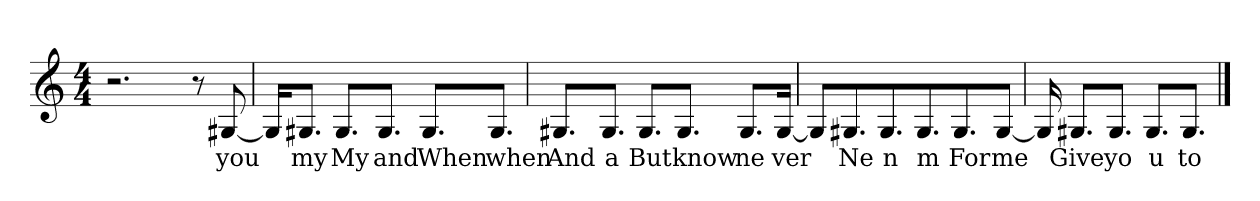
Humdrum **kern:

**kern	**text
*part1	*part1
*staff1	*staff1
*clefG2	*
*M4/4	*
=1	=1
2.r	.
8r	.
[8G#X	you
=2	=2
16G#/KL]	.
8.G#X/J	my
8.G#/L	My
8.G#/J	and
8.G#/L	When
8.G#/J	when
=3	=3
8.G#X/L	And
8.G#/J	a
8.G#/L	But
8.G#/J	know
8.G#/L	ne
[16G#/Jk	ver
=4	=4
8G#/L]	.
8.G#X/J	Ne
8.G#/L	n
8.G#/	m
8.G#/J	For
[8G#J	me
=5	=5
16G#]	.
8.G#X/L	Give
8.G#/J	yo
8.G#/L	u
8.G#/J	to
==	==
*-	*-
